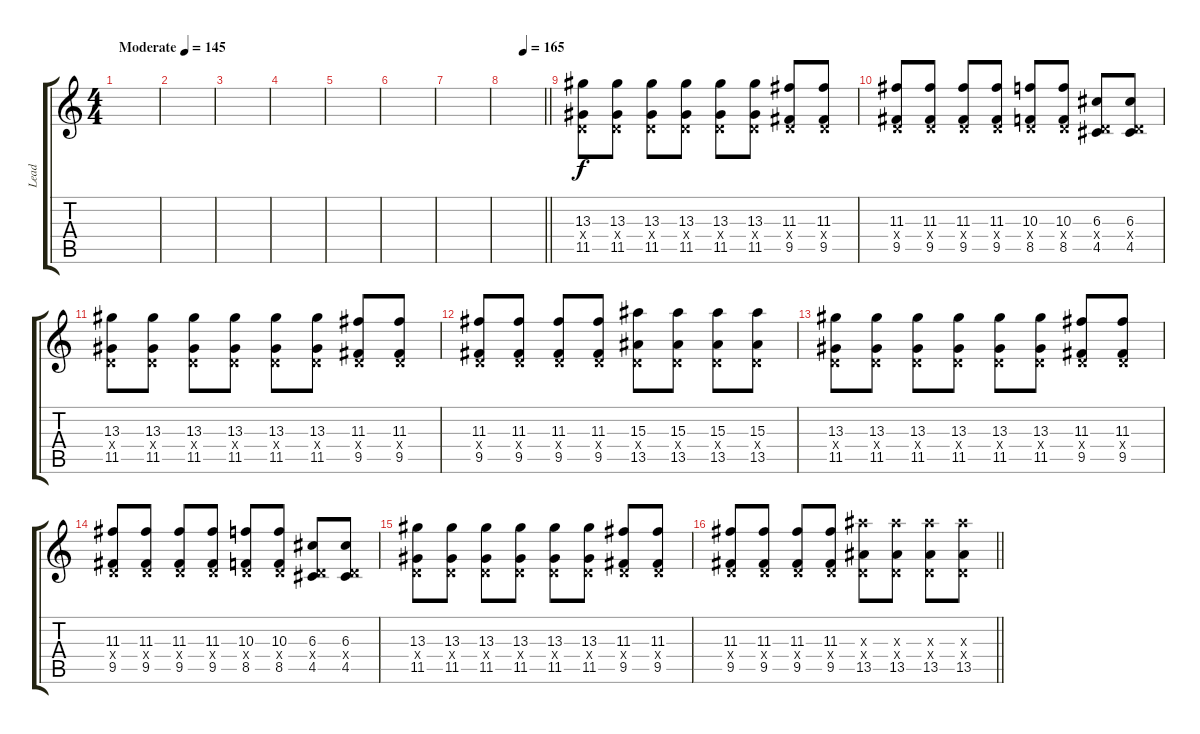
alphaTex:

\track ("Lead" "Lead") {instrument overdrivenguitar}
\staff {score tabs}
\tuning (E4 B3 G3 D3 A2 E2) {hide}
\ts (4 4)
\tempo (145 "Moderate")
\clef g2
\ks c
|
|
|
|
|
|
|
\tempo (165 0.5)
\barLineRight lightlight
|
\section ("" "")
(13.3 0.4{x} 11.5).8 (13.3 0.4{x} 11.5).8 (13.3 0.4{x} 11.5).8 (13.3 0.4{x} 11.5).8 (13.3 0.4{x} 11.5).8 (13.3 0.4{x} 11.5).8 (11.3 0.4{x} 9.5).8 (11.3 0.4{x} 9.5).8 |
(11.3 0.4{x} 9.5).8 (11.3 0.4{x} 9.5).8 (11.3 0.4{x} 9.5).8 (11.3 0.4{x} 9.5).8 (10.3 0.4{x} 8.5).8 (10.3 0.4{x} 8.5).8 (6.3 0.4{x} 4.5).8 (6.3 0.4{x} 4.5).8 |
(13.3 0.4{x} 11.5).8 (13.3 0.4{x} 11.5).8 (13.3 0.4{x} 11.5).8 (13.3 0.4{x} 11.5).8 (13.3 0.4{x} 11.5).8 (13.3 0.4{x} 11.5).8 (11.3 0.4{x} 9.5).8 (11.3 0.4{x} 9.5).8 |
(11.3 0.4{x} 9.5).8 (11.3 0.4{x} 9.5).8 (11.3 0.4{x} 9.5).8 (11.3 0.4{x} 9.5).8 (15.3 0.4{x} 13.5).8 (15.3 0.4{x} 13.5).8 (15.3 0.4{x} 13.5).8 (15.3 0.4{x} 13.5).8 |
(13.3 0.4{x} 11.5).8 (13.3 0.4{x} 11.5).8 (13.3 0.4{x} 11.5).8 (13.3 0.4{x} 11.5).8 (13.3 0.4{x} 11.5).8 (13.3 0.4{x} 11.5).8 (11.3 0.4{x} 9.5).8 (11.3 0.4{x} 9.5).8 |
(11.3 0.4{x} 9.5).8 (11.3 0.4{x} 9.5).8 (11.3 0.4{x} 9.5).8 (11.3 0.4{x} 9.5).8 (10.3 0.4{x} 8.5).8 (10.3 0.4{x} 8.5).8 (6.3 0.4{x} 4.5).8 (6.3 0.4{x} 4.5).8 |
(13.3 0.4{x} 11.5).8 (13.3 0.4{x} 11.5).8 (13.3 0.4{x} 11.5).8 (13.3 0.4{x} 11.5).8 (13.3 0.4{x} 11.5).8 (13.3 0.4{x} 11.5).8 (11.3 0.4{x} 9.5).8 (11.3 0.4{x} 9.5).8 |
\barLineRight lightlight
(11.3 0.4{x} 9.5).8 (11.3 0.4{x} 9.5).8 (11.3 0.4{x} 9.5).8 (11.3 0.4{x} 9.5).8 (15.3{x} 0.4{x} 13.5).8 (15.3{x} 0.4{x} 13.5).8 (15.3{x} 0.4{x} 13.5).8 (15.3{x} 0.4{x} 13.5).8
